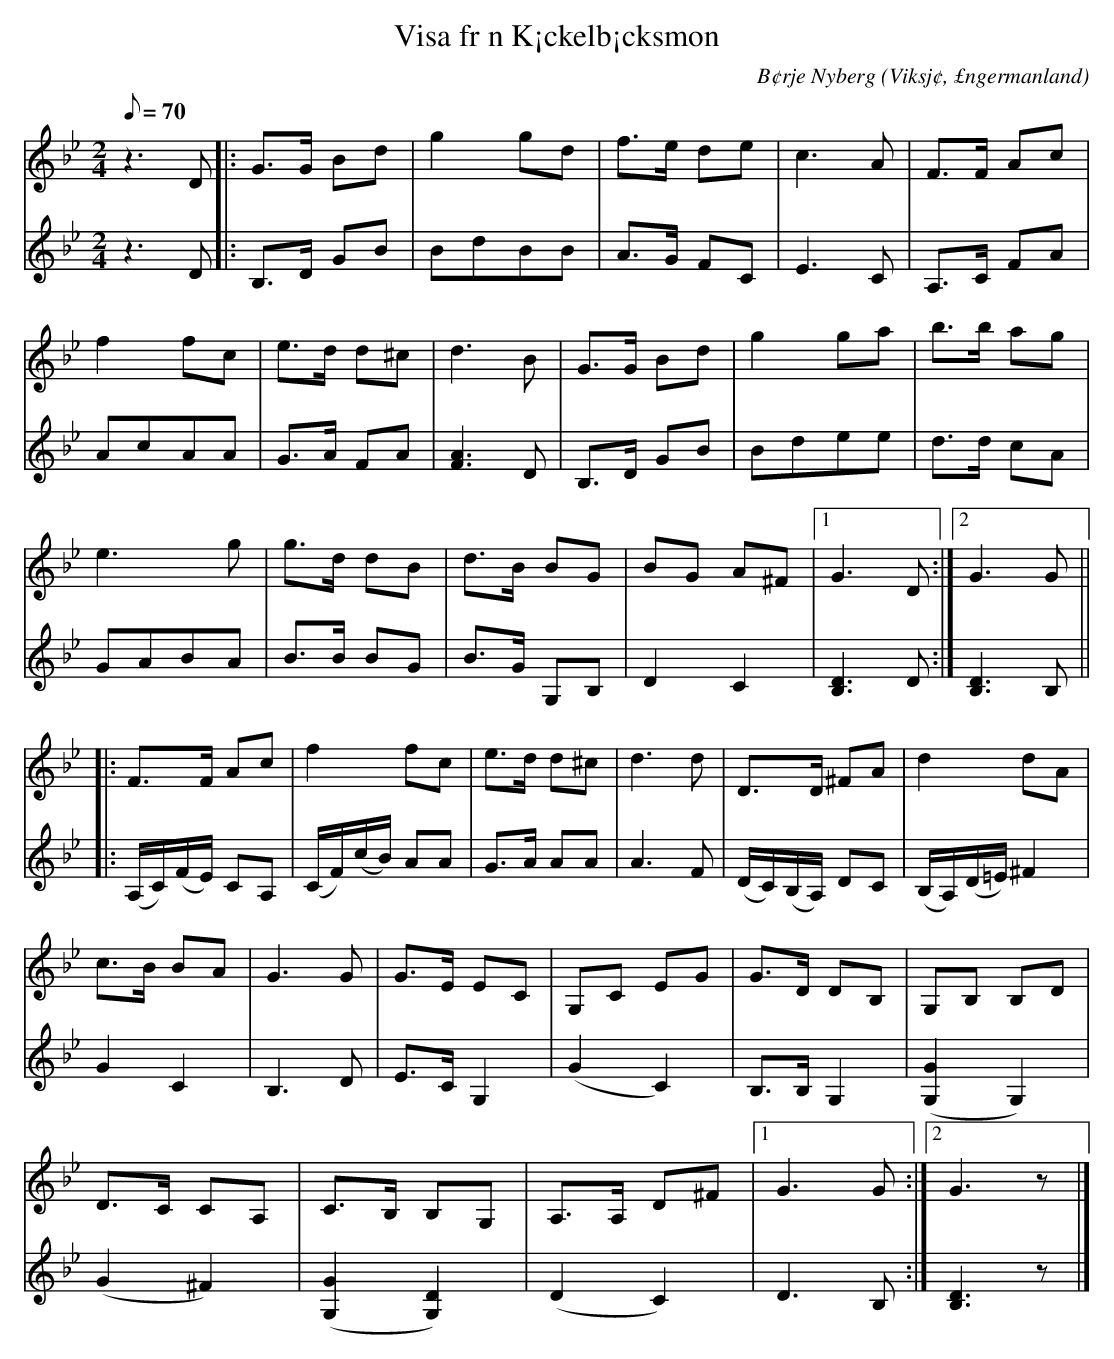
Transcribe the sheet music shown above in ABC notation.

X:1
T:Visa fr n K¡ckelb¡cksmon
C:B¢rje Nyberg
O:Viksj¢, £ngermanland
M:2/4
L:1/8
Q:70
K:Gm
V:1
z2> D2|: G>G Bd | g2 gd | f>e de | c2>A2 | F>F Ac |
f2 fc | e>d d^c | d2>B2 | G>G Bd |g2 ga | b>b ag |
e2> g2 | g>d dB |d>B BG |BG A^F |1 G2> D2 :|2 G2> G2 ||
|: F>F Ac | f2 fc | e>d d^c | d2>d2 | D>D ^FA | d2 dA |
c>B BA |G2> G2 | G>E EC | G,C EG | G>D DB, | G,B, B,D |
D>C CA, | C>B, B,G, | A,>A, D^F |1 G2> G2 :|2 G2> z2 |]
V:2
z2> D2 |: B,>D GB| BdBB | A>G FC | E2>C2 | A,>C FA |
AcAA | G>A FA | [A2F2]> D2 | B,>D GB | Bdee | d>d cA |
GABA | B>B BG | B>G G,B, | D2C2 | [D2B,2]> D2 :| [D2B,2]> B,2 ||
|: (A,/2C/2)(F/2E/2) CA, | (C/2F/2)(c/2B/2) AA | G>A AA | A2> F2 | (D/2C/2)(B,/2A,/2) DC | (B,/2A,/2)(D/2=E/2) ^F2 |
G2 C2 | B,2> D2 | E>C G,2 |(G2 C2) | B,>B, G,2 | ([G,2G2] G,2) |
(G2 ^F2) | ([G2G,2] [D2G,2]) | (D2 C2) | D2> B,2 :| [D2B,2]> z2 |]
